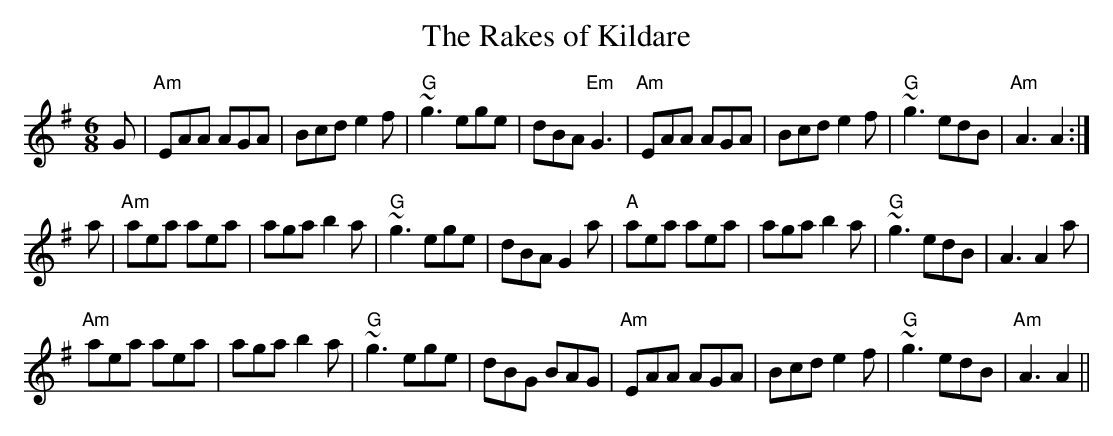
X:1
T:Rakes of Kildare, The
M:6/8
K:Ador
G|"Am"EAA AGA|Bcd e2f|"G"~g3 ege|dBA "Em"G3|\
"Am"EAA AGA|Bcd e2f|"G"~g3 edB|"Am" A3 A2:|
a|"Am"aea aea|aga b2a|"G"~g3 ege|dBA G2a|\
"A"aea aea|aga b2a|"G"~g3 edB| A3 A2 a|
"Am"aea aea|aga b2a|"G"~g3 ege|dBG BAG|\
"Am"EAA AGA|Bcd e2f|"G"~g3 edB|"Am" A3 A2||
